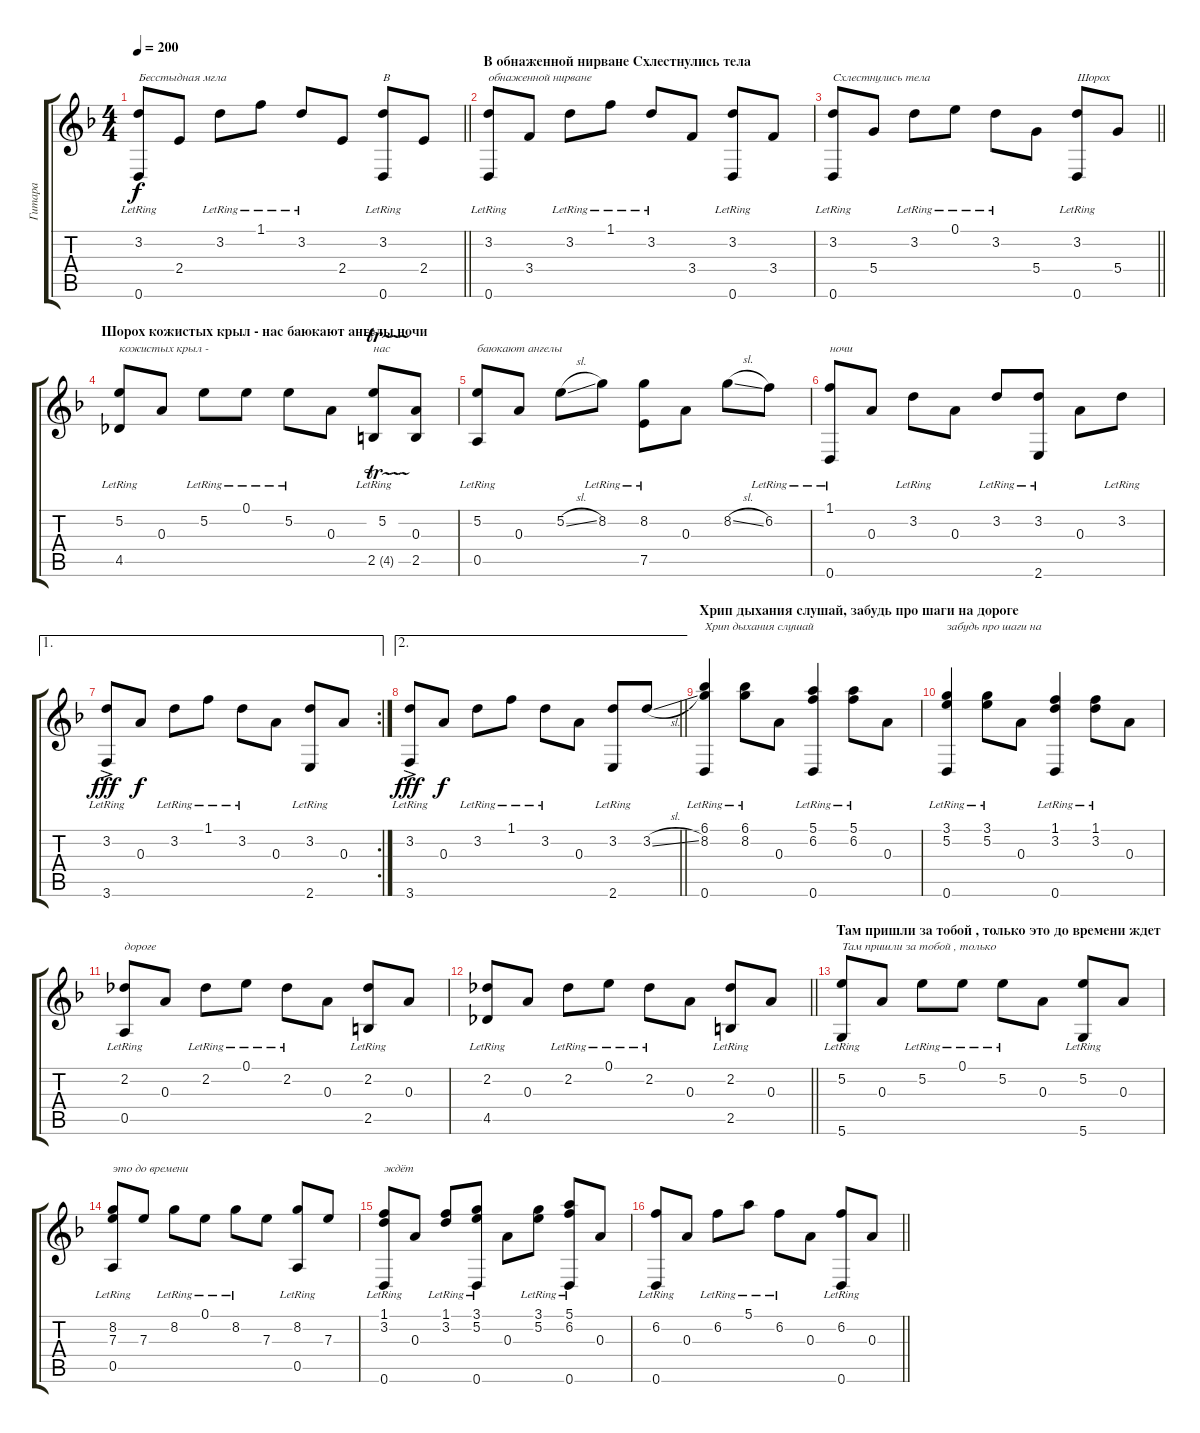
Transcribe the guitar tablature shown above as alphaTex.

\track ("Гитара" "Гитара") {instrument acousticguitarnylon}
\staff {score tabs}
\tuning (E4 B3 A3 D3 A2 D2) {hide}
\ts (4 4)
\tempo 200
\clef g2
\barLineRight lightlight
\ks f
(3.2{lr} 0.6{lr}).8{txt "Бесстыдная мгла" dy f} 2.4.8 3.2{lr}.8 1.1{lr}.8 3.2{lr}.8 2.4.8 (3.2{lr} 0.6).8{txt "В"} 2.4.8 |
\section ("" "В обнаженной нирване Схлестнулись тела")
(3.2{lr} 0.6{lr}).8{txt "обнаженной нирване"} 3.4.8 3.2{lr}.8 1.1{lr}.8 3.2{lr}.8 3.4.8 (3.2{lr} 0.6).8 3.4.8 |
\barLineRight lightlight
(3.2{lr} 0.6{lr}).8{txt "Схлестнулись тела"} 5.4.8 3.2{lr}.8 0.1{lr}.8 3.2{lr}.8 5.4.8 (3.2{lr} 0.6).8{txt "Шорох"} 5.4.8 |
\section ("" "Шорох кожистых крыл - нас баюкают ангелы ночи")
(5.2{lr} 4.5{lr}).8{txt "кожистых крыл - "} 0.3.8 5.2{lr}.8 0.1{lr}.8 5.2{lr}.8 0.3.8 (5.2{lr} 2.5{tr (4 16)}).8{txt "нас"} (0.3 2.5).8 |
(5.2{lr} 0.5{lr}).8{txt "баюкают ангелы "} 0.3.8 5.2{sl}.8 8.2{lr}.8 (8.2{lr} 7.5).8 0.3.8 8.2{sl}.8 6.2{lr}.8 |
(1.1 0.6{lr}).8{txt "ночи"} 0.3.8 3.2{lr}.8 0.3.8 3.2{lr}.8 (3.2{lr} 2.6{lr}).8 0.3.8 3.2{lr}.8 |
\ae 1
\rc 2
(3.2{lr} 3.6{ac lr}).8{dy fff} 0.3.8{dy f} 3.2{lr}.8 1.1{lr}.8 3.2{lr}.8 0.3.8 (3.2{lr} 2.6).8 0.3.8 |
\ae 2
\barLineRight lightlight
(3.2{lr} 3.6{ac lr}).8{dy fff} 0.3.8{dy f} 3.2{lr}.8 1.1{lr}.8 3.2{lr}.8 0.3.8 (3.2{lr} 2.6).8 3.2{sl}.8 |
\section ("" "Хрип дыхания слушай, забудь про шаги на дороге")
(6.1{lr} 8.2{lr} 0.6{lr}).4{txt "Хрип дыхания слушай"} (6.1{lr} 8.2{lr}).8 0.3.8 (5.1{lr} 6.2{lr} 0.6{lr}).4 (5.1{lr} 6.2{lr}).8 0.3.8 |
(3.1{lr} 5.2{lr} 0.6{lr}).4{txt "забудь про шаги на "} (3.1{lr} 5.2{lr}).8 0.3.8 (1.1{lr} 3.2{lr} 0.6{lr}).4 (1.1{lr} 3.2{lr}).8 0.3.8 |
(2.2{lr} 0.5{lr}).8{txt "дороге"} 0.3.8 2.2{lr}.8 0.1{lr}.8 2.2{lr}.8 0.3.8 (2.2{lr} 2.5).8 0.3.8 |
\barLineRight lightlight
(2.2{lr} 4.5{lr}).8 0.3.8 2.2{lr}.8 0.1{lr}.8 2.2{lr}.8 0.3.8 (2.2{lr} 2.5).8 0.3.8 |
\section ("" "Там пришли за тобой , только это до времени ждет")
(5.2{lr} 5.6{lr}).8{txt "Там пришли за тобой , только "} 0.3.8 5.2{lr}.8 0.1{lr}.8 5.2{lr}.8 0.3.8 (5.2{lr} 5.6).8 0.3.8 |
(8.2{lr} 7.3 0.5{lr}).8{txt "это до времени "} 7.3.8 8.2{lr}.8 0.1{lr}.8 8.2{lr}.8 7.3.8 (8.2{lr} 0.5).8 7.3.8 |
(1.1{lr} 3.2{lr} 0.6{lr}).8{txt "ждёт"} 0.3.8 (1.1{lr} 3.2{lr}).8 (3.1{lr} 5.2{lr} 0.6).8 0.3.8 (3.1{lr} 5.2{lr}).8 (5.1{lr} 6.2{lr} 0.6).8 0.3.8 |
\barLineRight lightlight
(6.2{lr} 0.6{lr}).8 0.3.8 6.2{lr}.8 5.1{lr}.8 6.2{lr}.8 0.3.8 (6.2{lr} 0.6).8 0.3.8
